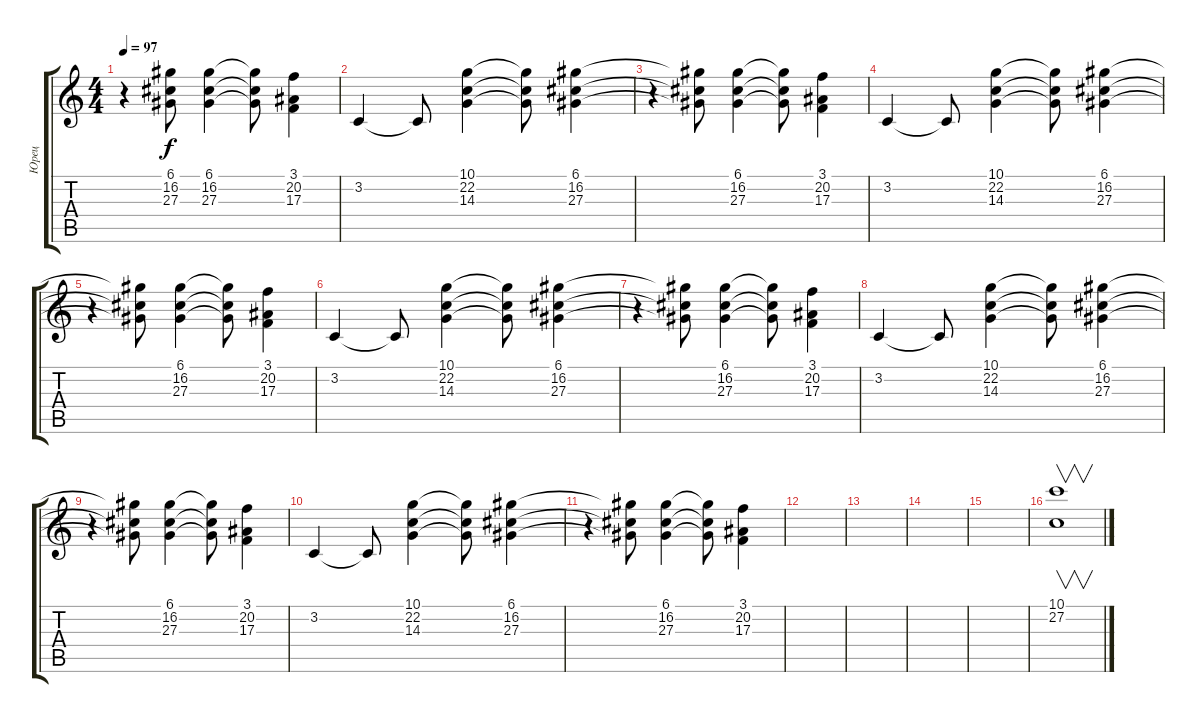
\track ("Юрец" "Юрец") {instrument stringensemble1}
\staff {score tabs}
\tuning (D4 A3 F3 C3 G2 C2) {hide}
\ts (4 4)
\tempo 97
\clef g2
\ks c
r.4{dy f} (6.1{t} 16.2{t} 27.3{t}).8 (6.1 16.2 27.3).4 (6.1{t} 16.2{t} 27.3{t}).8 (3.1 20.2 17.3).4 |
3.2.4 3.2{t}.8 (10.1 22.2 14.3).4 (10.1{t} 22.2{t} 14.3{t}).8 (6.1 16.2 27.3).4 |
r.4 (6.1{t} 16.2{t} 27.3{t}).8 (6.1 16.2 27.3).4 (6.1{t} 16.2{t} 27.3{t}).8 (3.1 20.2 17.3).4 |
3.2.4 3.2{t}.8 (10.1 22.2 14.3).4 (10.1{t} 22.2{t} 14.3{t}).8 (6.1 16.2 27.3).4 |
r.4 (6.1{t} 16.2{t} 27.3{t}).8 (6.1 16.2 27.3).4 (6.1{t} 16.2{t} 27.3{t}).8 (3.1 20.2 17.3).4 |
3.2.4 3.2{t}.8 (10.1 22.2 14.3).4 (10.1{t} 22.2{t} 14.3{t}).8 (6.1 16.2 27.3).4 |
r.4 (6.1{t} 16.2{t} 27.3{t}).8 (6.1 16.2 27.3).4 (6.1{t} 16.2{t} 27.3{t}).8 (3.1 20.2 17.3).4 |
3.2.4 3.2{t}.8 (10.1 22.2 14.3).4 (10.1{t} 22.2{t} 14.3{t}).8 (6.1 16.2 27.3).4 |
r.4 (6.1{t} 16.2{t} 27.3{t}).8 (6.1 16.2 27.3).4 (6.1{t} 16.2{t} 27.3{t}).8 (3.1 20.2 17.3).4 |
3.2.4 3.2{t}.8 (10.1 22.2 14.3).4 (10.1{t} 22.2{t} 14.3{t}).8 (6.1 16.2 27.3).4 |
r.4 (6.1{t} 16.2{t} 27.3{t}).8 (6.1 16.2 27.3).4 (6.1{t} 16.2{t} 27.3{t}).8 (3.1 20.2 17.3).4 |
|
|
|
|
(10.1 27.2).1{v}
